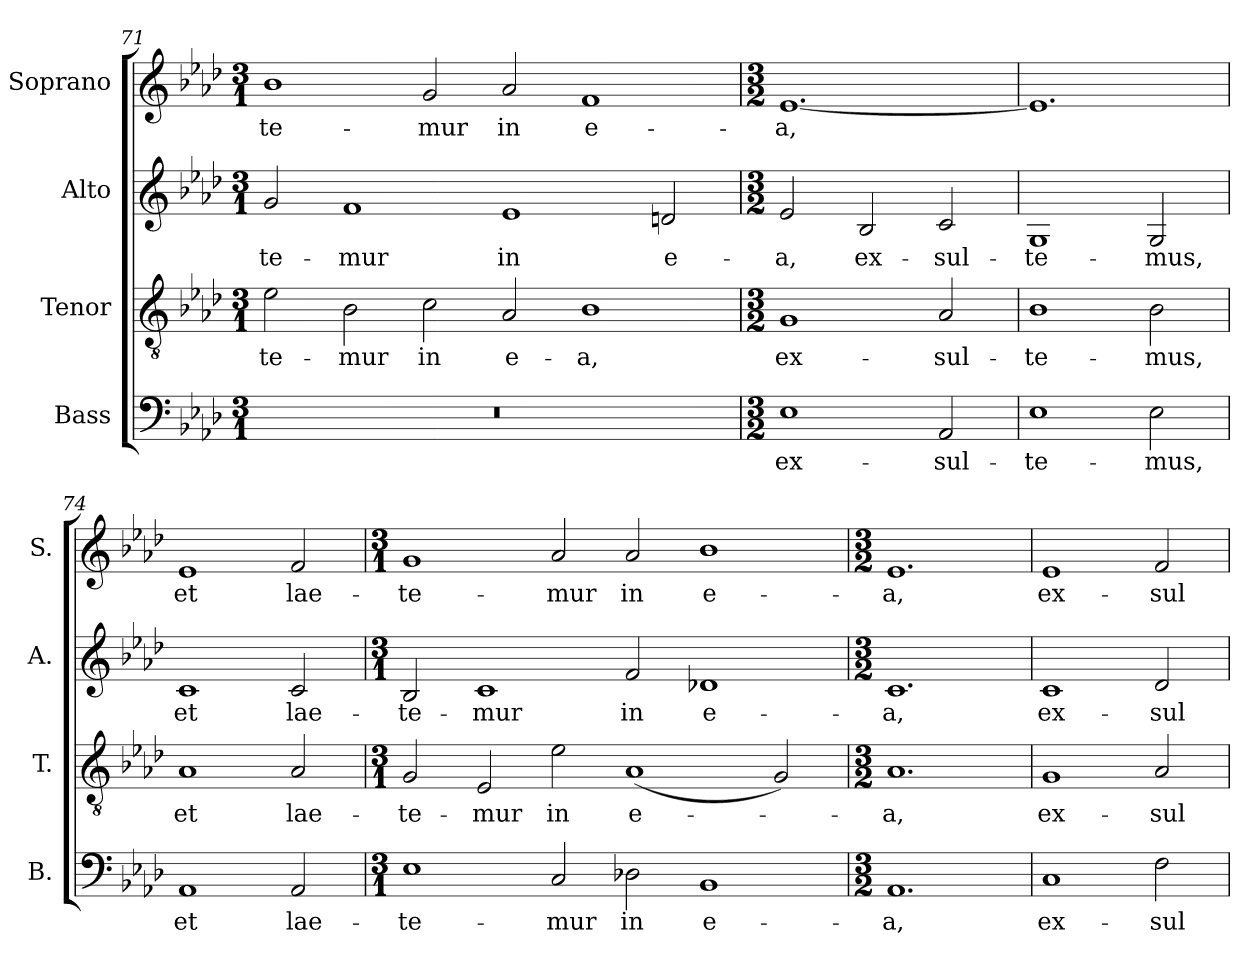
**kern	**text	**kern	**text	**kern	**text	**kern	**text
*part4	*part4	*part3	*part3	*part2	*part2	*part1	*part1
*staff4	*staff4	*staff3	*staff3	*staff2	*staff2	*staff1	*staff1
*I"Bass	*	*I"Tenor	*	*I"Alto	*	*I"Soprano	*
*I'B.	*	*I'T.	*	*I'A.	*	*I'S.	*
!!LO:LB:g=z
*clefF4	*	*clefGv2	*	*clefG2	*	*clefG2	*
*	*	*ITrd7c12	*	*	*	*	*
*k[b-e-a-d-]	*	*k[b-e-a-d-]	*	*k[b-e-a-d-]	*	*k[b-e-a-d-]	*
*A-:	*	*A-:	*	*A-:	*	*A-:	*
*M3/1	*	*M3/1	*	*M3/1	*	*M3/1	*
=71	=71	=71	=71	=71	=71	=71	=71
!LO:N:vis=1	!	!	!	!	!	!	!
!	!	!	!LO:LY:b:color=#000000	!	!	!	!
!	!	!	!	!	!LO:LY:b:color=#000000	!	!
!	!	!	!	!	!	!	!LO:LY:b:color=#000000
0.r	.	2E-i\	-te-	2gi/	-te-	1b-i	-te-
!	!	!	!LO:LY:b:color=#000000	!	!	!	!
!	!	!	!	!	!LO:LY:b:color=#000000	!	!
.	.	2BB-i\	-mur	1fi	-mur	.	.
!	!	!	!LO:LY:b:color=#000000	!	!	!	!
!	!	!	!	!	!	!	!LO:LY:b:color=#000000
.	.	2Ci\	in	.	.	2gi/	-mur
!	!	!	!LO:LY:b:color=#000000	!	!	!	!
!	!	!	!	!	!LO:LY:b:color=#000000	!	!
!	!	!	!	!	!	!	!LO:LY:b:color=#000000
.	.	2AA-i/	e-	1e-i	in	2a-i/	in
!	!	!	!LO:LY:b:color=#000000	!	!	!	!
!	!	!	!	!	!	!	!LO:LY:b:color=#000000
.	.	1BB-i	-a,	.	.	1fi	e-
!	!	!	!	!	!LO:LY:b:color=#000000	!	!
.	.	.	.	2dni/	e-	.	.
=72	=72	=72	=72	=72	=72	=72	=72
*M3/2	*	*M3/2	*	*M3/2	*	*M3/2	*
!	!LO:LY:b:color=#000000	!	!	!	!	!	!
!	!	!	!LO:LY:b:color=#000000	!	!	!	!
!	!	!	!	!	!LO:LY:b:color=#000000	!	!
!	!	!	!	!	!	!	!LO:LY:b:color=#000000
1E-i	ex-	1GGi	ex-	2e-i/	-a,	[1.e-i	-a,
!	!	!	!	!	!LO:LY:b:color=#000000	!	!
.	.	.	.	2B-i/	ex-	.	.
!	!LO:LY:b:color=#000000	!	!	!	!	!	!
!	!	!	!LO:LY:b:color=#000000	!	!	!	!
!	!	!	!	!	!LO:LY:b:color=#000000	!	!
2AA-i/	-sul-	2AA-i/	-sul-	2ci/	-sul-	.	.
=73	=73	=73	=73	=73	=73	=73	=73
!	!LO:LY:b:color=#000000	!	!	!	!	!	!
!	!	!	!LO:LY:b:color=#000000	!	!	!	!
!	!	!	!	!	!LO:LY:b:color=#000000	!	!
1E-i	-te-	1BB-i	-te-	1Gi	-te-	1.e-i]	.
!	!LO:LY:b:color=#000000	!	!	!	!	!	!
!	!	!	!LO:LY:b:color=#000000	!	!	!	!
!	!	!	!	!	!LO:LY:b:color=#000000	!	!
2E-i\	-mus,	2BB-i\	-mus,	2Gi/	-mus,	.	.
=74	=74	=74	=74	=74	=74	=74	=74
!	!LO:LY:b:color=#000000	!	!	!	!	!	!
!	!	!	!LO:LY:b:color=#000000	!	!	!	!
!	!	!	!	!	!LO:LY:b:color=#000000	!	!
!	!	!	!	!	!	!	!LO:LY:b:color=#000000
1AA-i	et	1AA-i	et	1ci	et	1e-i	et
!	!LO:LY:b:color=#000000	!	!	!	!	!	!
!	!	!	!LO:LY:b:color=#000000	!	!	!	!
!	!	!	!	!	!LO:LY:b:color=#000000	!	!
!	!	!	!	!	!	!	!LO:LY:b:color=#000000
2AA-i/	lae-	2AA-i/	lae-	2ci/	lae-	2fi/	lae-
=75	=75	=75	=75	=75	=75	=75	=75
*M3/1	*	*M3/1	*	*M3/1	*	*M3/1	*
!	!LO:LY:b:color=#000000	!	!	!	!	!	!
!	!	!	!LO:LY:b:color=#000000	!	!	!	!
!	!	!	!	!	!LO:LY:b:color=#000000	!	!
!	!	!	!	!	!	!	!LO:LY:b:color=#000000
1E-i	-te-	2GGi/	-te-	2B-i/	-te-	1gi	-te-
!	!	!	!LO:LY:b:color=#000000	!	!	!	!
!	!	!	!	!	!LO:LY:b:color=#000000	!	!
.	.	2EE-i/	-mur	1ci	-mur	.	.
!	!LO:LY:b:color=#000000	!	!	!	!	!	!
!	!	!	!LO:LY:b:color=#000000	!	!	!	!
!	!	!	!	!	!	!	!LO:LY:b:color=#000000
2Ci/	-mur	2E-i\	in	.	.	2a-i/	-mur
!	!LO:LY:b:color=#000000	!	!	!	!	!	!
!	!	!	!LO:LY:b:color=#000000	!	!	!	!
!	!	!	!	!	!LO:LY:b:color=#000000	!	!
!	!	!	!	!	!	!	!LO:LY:b:color=#000000
2D-Xi\	in	(1AA-i	e-	2fi/	in	2a-i/	in
!	!LO:LY:b:color=#000000	!	!	!	!	!	!
!	!	!	!	!	!LO:LY:b:color=#000000	!	!
!	!	!	!	!	!	!	!LO:LY:b:color=#000000
1BB-i	e-	.	.	1d-Xi	e-	1b-i	e-
.	.	2GGi/)	.	.	.	.	.
=76	=76	=76	=76	=76	=76	=76	=76
*M3/2	*	*M3/2	*	*M3/2	*	*M3/2	*
!	!LO:LY:b:color=#000000	!	!	!	!	!	!
!	!	!	!LO:LY:b:color=#000000	!	!	!	!
!	!	!	!	!	!LO:LY:b:color=#000000	!	!
!	!	!	!	!	!	!	!LO:LY:b:color=#000000
1.AA-i	-a,	1.AA-i	-a,	1.ci	-a,	1.e-i	-a,
=77	=77	=77	=77	=77	=77	=77	=77
!	!LO:LY:b:color=#000000	!	!	!	!	!	!
!	!	!	!LO:LY:b:color=#000000	!	!	!	!
!	!	!	!	!	!LO:LY:b:color=#000000	!	!
!	!	!	!	!	!	!	!LO:LY:b:color=#000000
1Ci	ex-	1GGi	ex-	1ci	ex-	1e-i	ex-
!	!LO:LY:b:color=#000000	!	!	!	!	!	!
!	!	!	!LO:LY:b:color=#000000	!	!	!	!
!	!	!	!	!	!LO:LY:b:color=#000000	!	!
!	!	!	!	!	!	!	!LO:LY:b:color=#000000
2Fi\	-sul-	2AA-i/	-sul-	2d-i/	-sul-	2fi/	-sul-
=	=	=	=	=	=	=	=
*-	*-	*-	*-	*-	*-	*-	*-
